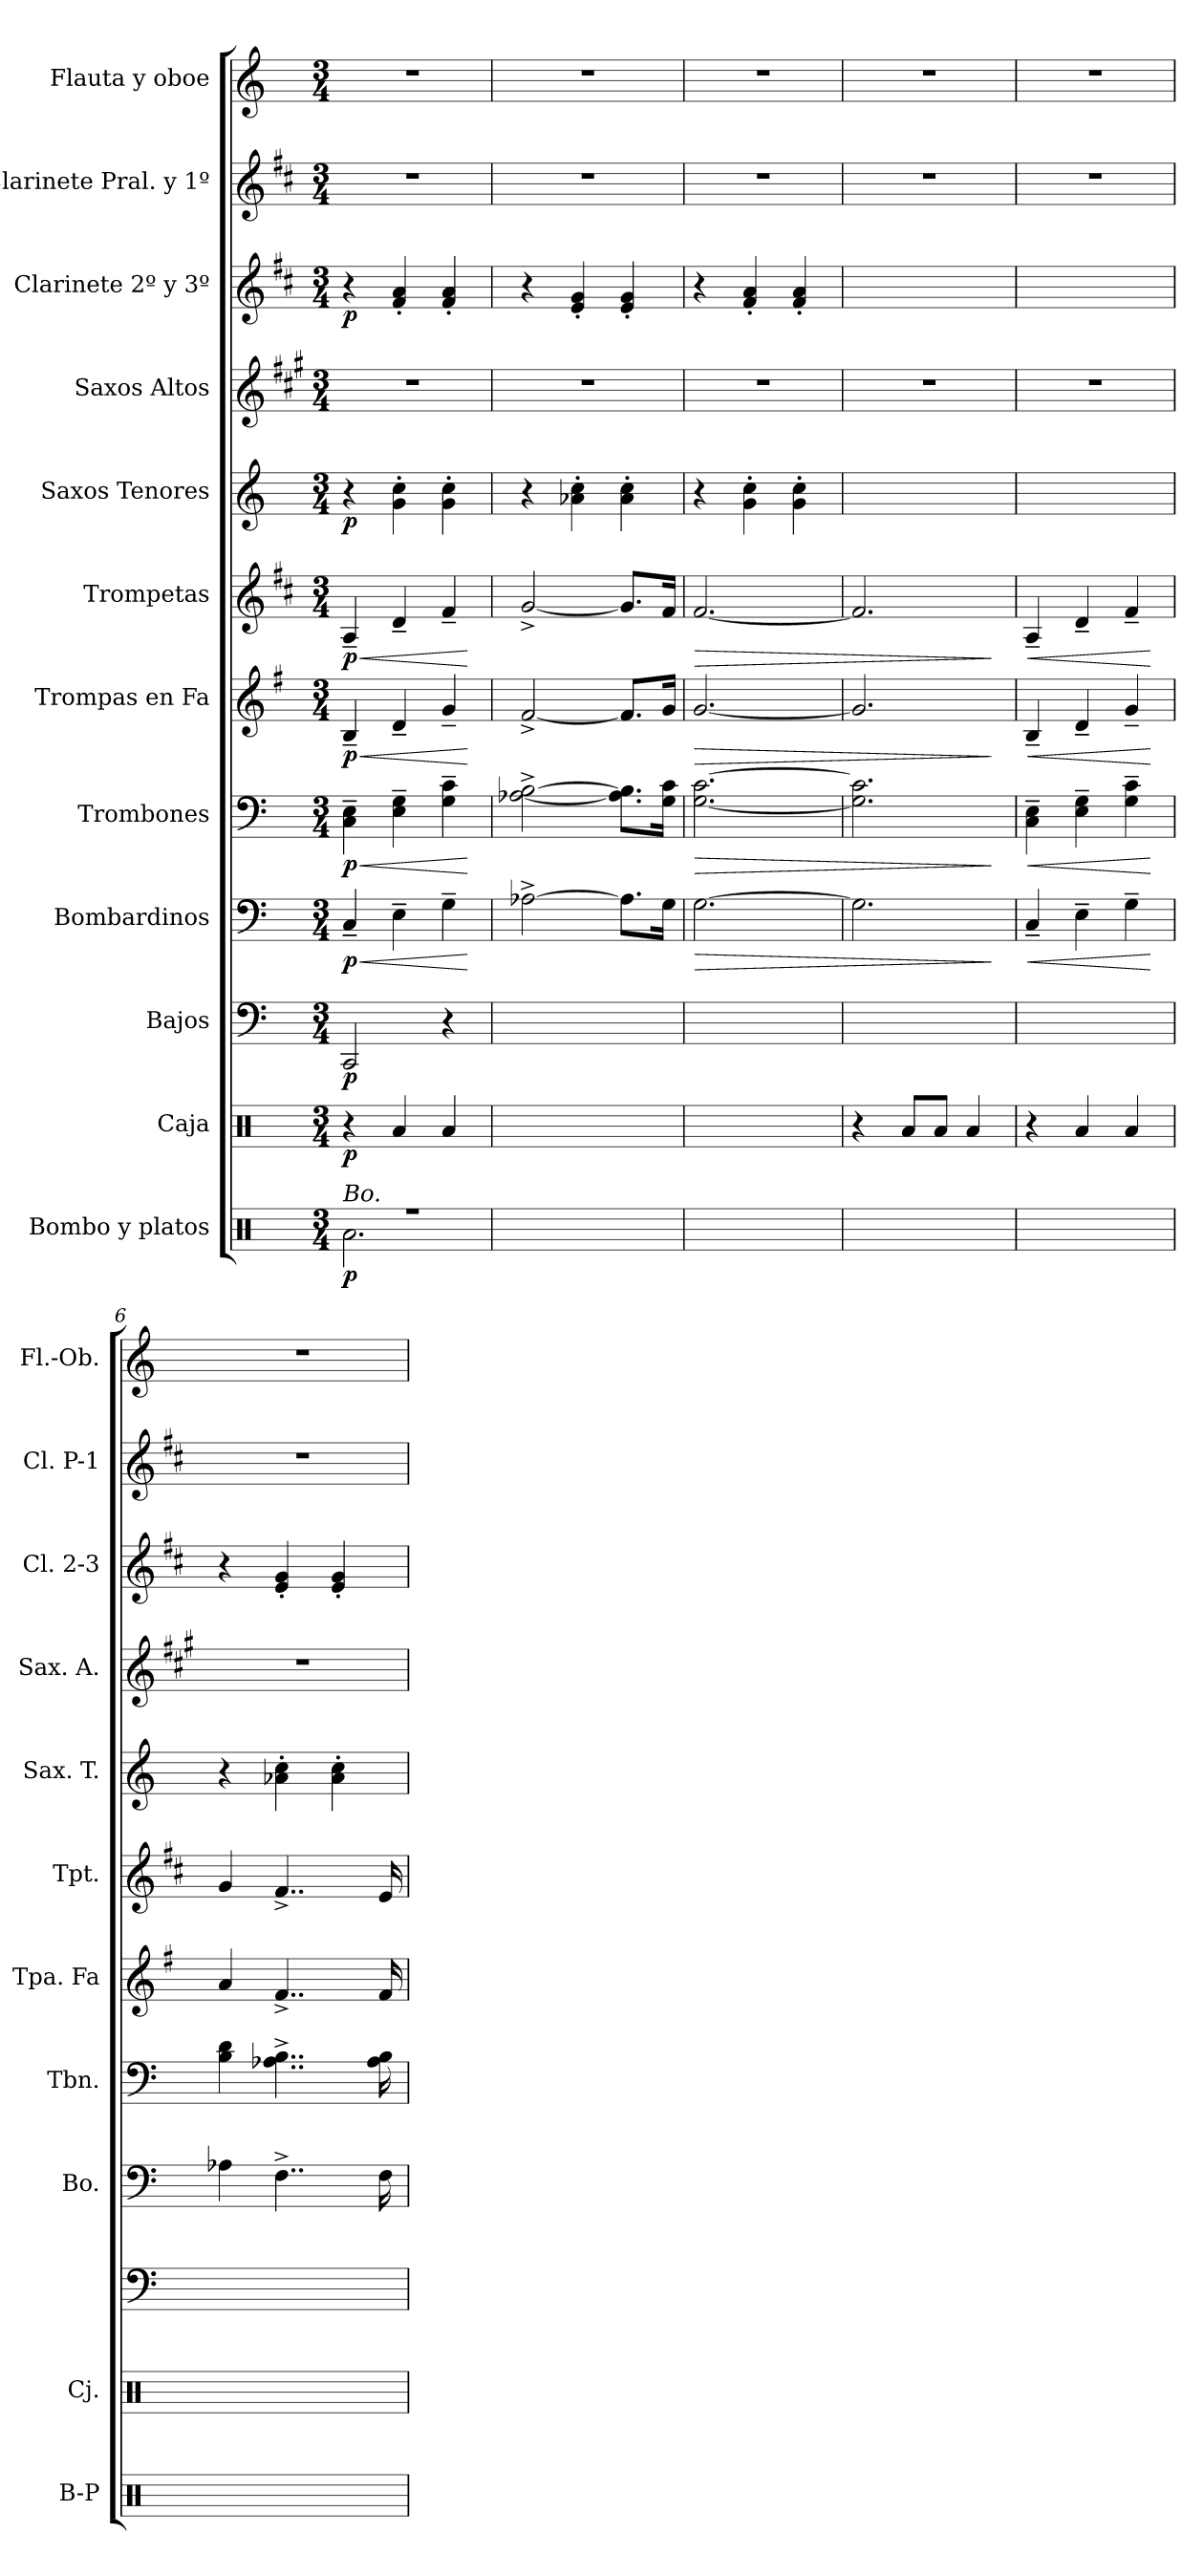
**kern	**dynam	**kern	**dynam	**kern	**dynam	**kern	**dynam	**kern	**dynam	**kern	**dynam	**kern	**dynam	**kern	**dynam	**kern	**kern	**dynam	**kern	**kern
*part12	*part12	*part11	*part11	*part10	*part10	*part9	*part9	*part8	*part8	*part7	*part7	*part6	*part6	*part5	*part5	*part4	*part3	*part3	*part2	*part1
*staff12	*staff12	*staff11	*staff11	*staff10	*staff10	*staff9	*staff9	*staff8	*staff8	*staff7	*staff7	*staff6	*staff6	*staff5	*staff5	*staff4	*staff3	*staff3	*staff2	*staff1
*I"Bombo y platos	*	*I"Caja	*	*I"Bajos	*	*I"Bombardinos	*	*I"Trombones	*	*I"Trompas en Fa	*	*I"Trompetas	*	*I"Saxos Tenores	*	*I"Saxos Altos	*I"Clarinete 2º y 3º	*	*I"Clarinete Pral. y 1º	*I"Flauta y oboe
*I'B-P	*	*I'Cj.	*	*	*	*I'Bo.	*	*I'Tbn.	*	*I'Tpa. Fa	*	*I'Tpt.	*	*I'Sax. T.	*	*I'Sax. A.	*I'Cl. 2-3	*	*I'Cl. P-1	*I'Fl.-Ob.
*clefX	*	*clefX	*	*clefF4	*	*clefF4	*	*clefF4	*	*clefG2	*	*clefG2	*	*clefG2	*	*clefG2	*clefG2	*	*clefG2	*clefG2
*	*	*	*	*	*	*	*	*	*	*ITrd4c7	*	*ITrd1c2	*	*ITrd8c14	*	*ITrd5c9	*ITrd1c2	*	*ITrd1c2	*
*k[]	*	*k[]	*	*k[]	*	*k[]	*	*k[]	*	*k[]	*	*k[]	*	*k[]	*	*k[]	*k[]	*	*k[]	*k[]
*M3/4	*	*M3/4	*	*M3/4	*	*M3/4	*	*M3/4	*	*M3/4	*	*M3/4	*	*M3/4	*	*M3/4	*M3/4	*	*M3/4	*M3/4
*MM180	*	*MM180	*	*MM180	*	*MM180	*	*MM180	*	*MM180	*	*MM180	*	*MM180	*	*MM180	*MM180	*	*MM180	*MM180
=1	=1	=1	=1	=1	=1	=1	=1	=1	=1	=1	=1	=1	=1	=1	=1	=1	=1	=1	=1	=1
*^	*	*	*	*	*	*	*	*	*	*	*	*	*	*	*	*	*	*	*	*
!LO:TX:a:i:t=Bo.	!	!	!	!	!	!	!	!	!	!	!	!	!	!	!	!	!	!	!	!	!
!	!	!LO:DY:b	!	!LO:DY:b	!	!LO:DY:b	!	!LO:HP:b	!	!LO:HP:b	!	!LO:HP:b	!	!LO:HP:b	!	!	!	!	!	!	!
!	!	!	!	!	!	!	!	!LO:DY:n=1:b	!	!LO:DY:n=1:b	!	!LO:DY:n=1:b	!	!LO:DY:n=1:b	!	!LO:DY:b	!	!	!LO:DY:b	!	!
2.r	2.Ra\	p	4r	p	2CC/	p	4C~/	< p	4C\~ 4E\~	< p	4E~/	< p	4G~/	< p	4r	p	2.r	4r	p	2.r	2.r
.	.	.	4Ra/	.	.	.	4E~\	.	4E\~ 4G\~	.	4G~/	.	4c~/	.	4G\' 4c\'	.	.	4e/' 4g/'	.	.	.
.	.	.	4Ra/	.	4r	.	4G~\	.	4G\~ 4c\~	.	4c~/	.	4e~/	.	4G\' 4c\'	.	.	4e/' 4g/'	.	.	.
*v	*v	*	*	*	*	*	*	*	*	*	*	*	*	*	*	*	*	*	*	*	*
.	.	.	.	.	.	.	[	.	[	.	[	.	[	.	.	.	.	.	.	.
=2	=2	=2	=2	=2	=2	=2	=2	=2	=2	=2	=2	=2	=2	=2	=2	=2	=2	=2	=2	=2
2.ryy	.	2.ryy	.	2.ryy	.	[2A-X^\	.	[2A-X\^ [2B\^	.	[2B^/	.	[2f^/	.	4r	.	2.r	4r	.	2.r	2.r
.	.	.	.	.	.	.	.	.	.	.	.	.	.	4A-X\' 4c\'	.	.	4d/' 4f/'	.	.	.
.	.	.	.	.	.	8.A-\L]	.	8.A-\] 8.B\]L	.	8.B/L]	.	8.f/L]	.	4A-\' 4c\'	.	.	4d/' 4f/'	.	.	.
.	.	.	.	.	.	16G\Jk	.	16G\ 16c\Jk	.	16c/Jk	.	16e/Jk	.	.	.	.	.	.	.	.
=3	=3	=3	=3	=3	=3	=3	=3	=3	=3	=3	=3	=3	=3	=3	=3	=3	=3	=3	=3	=3
!	!	!	!	!	!	!	!LO:HP:b	!	!LO:HP:b	!	!LO:HP:b	!	!LO:HP:b	!	!	!	!	!	!	!
2.ryy	.	2.ryy	.	2.ryy	.	[2.G\	>	[2.G\ [2.c\	>	[2.c/	>	[2.e/	>	4r	.	2.r	4r	.	2.r	2.r
.	.	.	.	.	.	.	.	.	.	.	.	.	.	4G\' 4c\'	.	.	4e/' 4g/'	.	.	.
.	.	.	.	.	.	.	.	.	.	.	.	.	.	4G\' 4c\'	.	.	4e/' 4g/'	.	.	.
=4	=4	=4	=4	=4	=4	=4	=4	=4	=4	=4	=4	=4	=4	=4	=4	=4	=4	=4	=4	=4
2.ryy	.	4r	.	2.ryy	.	2.G\]	.	2.G\] 2.c\]	.	2.c/]	.	2.e/]	.	2.ryy	.	2.r	2.ryy	.	2.r	2.r
.	.	8Ra/L	.	.	.	.	.	.	.	.	.	.	.	.	.	.	.	.	.	.
.	.	8Ra/J	.	.	.	.	.	.	.	.	.	.	.	.	.	.	.	.	.	.
.	.	4Ra/	.	.	.	.	.	.	.	.	.	.	.	.	.	.	.	.	.	.
.	.	.	.	.	.	.	]	.	]	.	]	.	]	.	.	.	.	.	.	.
=5	=5	=5	=5	=5	=5	=5	=5	=5	=5	=5	=5	=5	=5	=5	=5	=5	=5	=5	=5	=5
!	!	!	!	!	!	!	!LO:HP:b	!	!LO:HP:b	!	!LO:HP:b	!	!LO:HP:b	!	!	!	!	!	!	!
2.ryy	.	4r	.	2.ryy	.	4C~/	<	4C\~ 4E\~	<	4E~/	<	4G~/	<	2.ryy	.	2.r	2.ryy	.	2.r	2.r
.	.	4Ra/	.	.	.	4E~\	.	4E\~ 4G\~	.	4G~/	.	4c~/	.	.	.	.	.	.	.	.
.	.	4Ra/	.	.	.	4G~\	.	4G\~ 4c\~	.	4c~/	.	4e~/	.	.	.	.	.	.	.	.
.	.	.	.	.	.	.	[	.	[	.	[	.	[	.	.	.	.	.	.	.
=6	=6	=6	=6	=6	=6	=6	=6	=6	=6	=6	=6	=6	=6	=6	=6	=6	=6	=6	=6	=6
2.ryy	.	2.ryy	.	2.ryy	.	4A-X\	.	4B\ 4d\	.	4d/	.	4f/	.	4r	.	2.r	4r	.	2.r	2.r
.	.	.	.	.	.	4..F^\	.	4..A-X\^ 4..B\^	.	4..B^/	.	4..e^/	.	4A-X\' 4c\'	.	.	4d/' 4f/'	.	.	.
.	.	.	.	.	.	.	.	.	.	.	.	.	.	4A-\' 4c\'	.	.	4d/' 4f/'	.	.	.
.	.	.	.	.	.	16F\	.	16A-\ 16B\	.	16B/	.	16d/	.	.	.	.	.	.	.	.
=	=	=	=	=	=	=	=	=	=	=	=	=	=	=	=	=	=	=	=	=
*-	*-	*-	*-	*-	*-	*-	*-	*-	*-	*-	*-	*-	*-	*-	*-	*-	*-	*-	*-	*-
